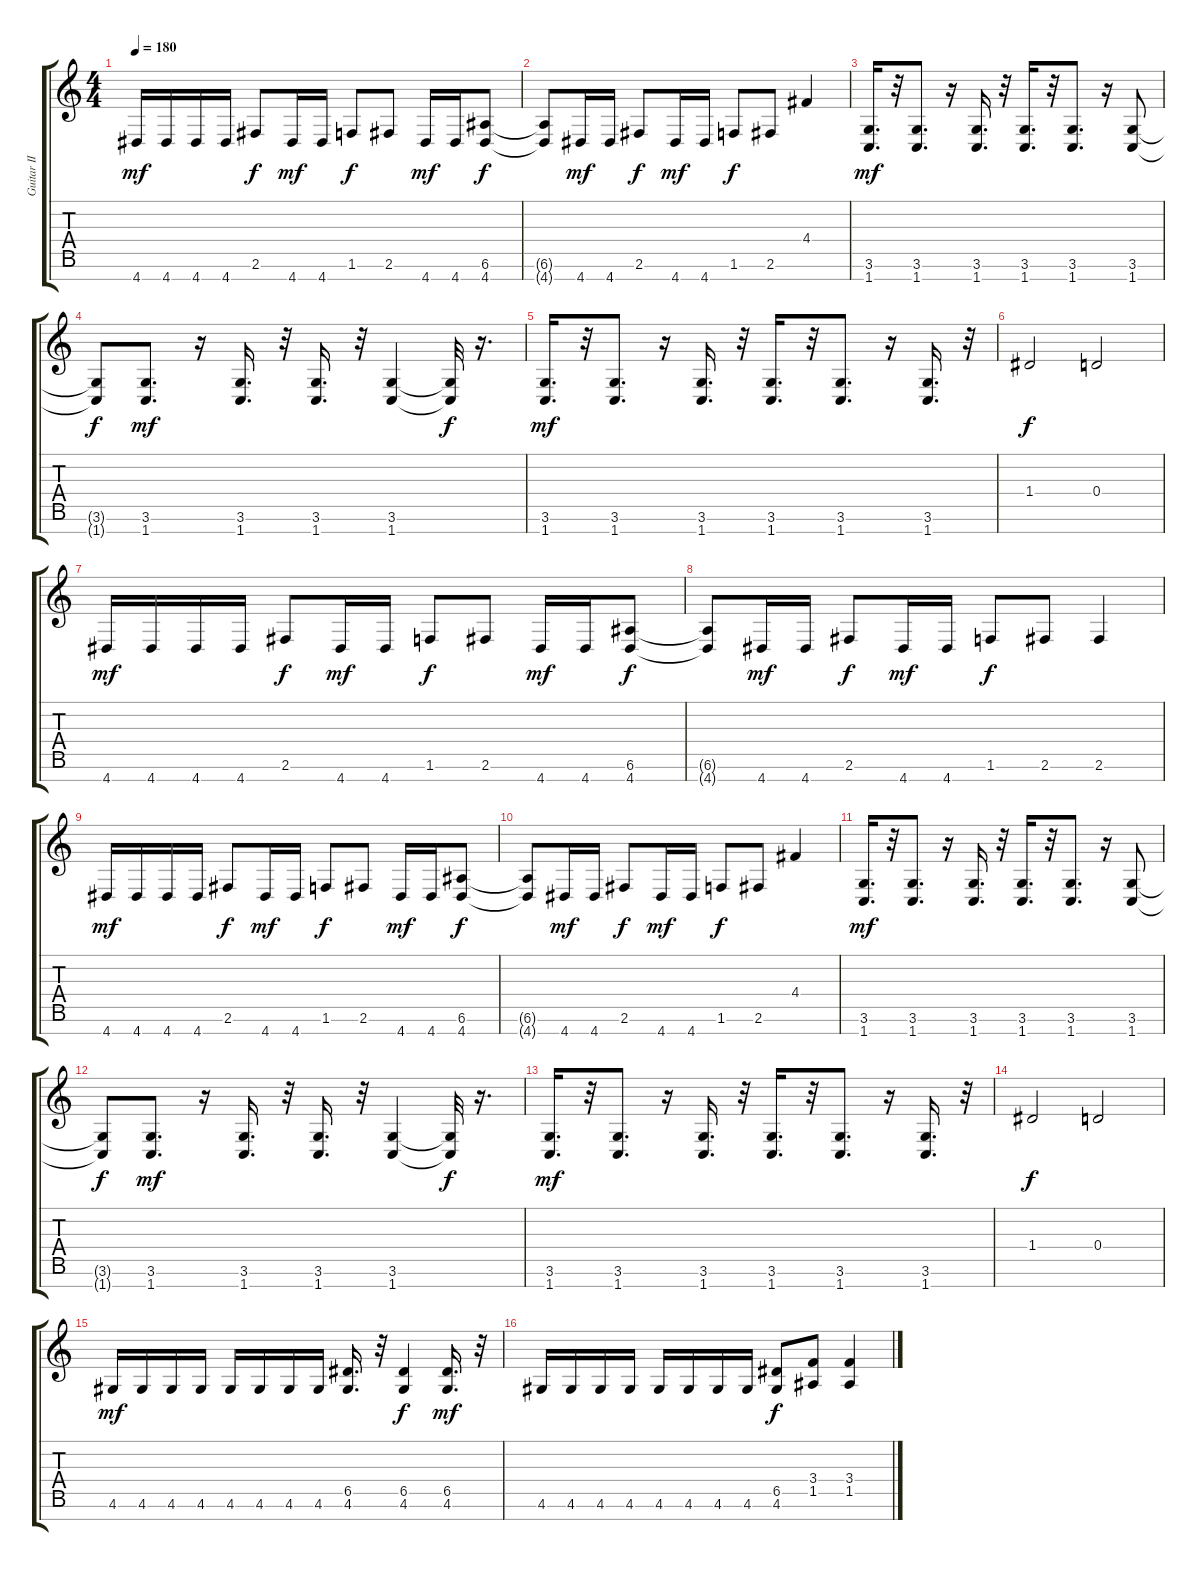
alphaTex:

\track ("Guitar II" "Guitar II") {instrument distortionguitar}
\staff {score tabs}
\tuning (E4 B3 G3 D3 A2 E2 B1) {hide}
\ts (4 4)
\tempo 180
\clef g2
\ks c
4.7.16{dy mf} 4.7.16 4.7.16 4.7.16 2.6.8{dy f} 4.7.16{dy mf} 4.7.16 1.6.8{dy f} 2.6.8 4.7.16{dy mf} 4.7.16 (6.6 4.7).8{dy f} |
(6.6{t} 4.7{t}).8 4.7.16{dy mf} 4.7.16 2.6.8{dy f} 4.7.16{dy mf} 4.7.16 1.6.8{dy f} 2.6.8 4.4.4 |
(3.6 1.7).16{d dy mf} r.32 (3.6 1.7).8{d} r.16 (3.6 1.7).16{d} r.32 (3.6 1.7).16{d} r.32 (3.6 1.7).8{d} r.16 (3.6 1.7).8 |
(3.6{t} 1.7{t}).8{dy f} (3.6 1.7).8{d dy mf} r.16 (3.6 1.7).16{d} r.32 (3.6 1.7).16{d} r.32 (3.6 1.7).4 (3.6{t} 1.7{t}).32{dy f} r.16{d} |
(3.6 1.7).16{d dy mf} r.32 (3.6 1.7).8{d} r.16 (3.6 1.7).16{d} r.32 (3.6 1.7).16{d} r.32 (3.6 1.7).8{d} r.16 (3.6 1.7).16{d} r.32 |
1.4.2{dy f} 0.4.2 |
4.7.16{dy mf} 4.7.16 4.7.16 4.7.16 2.6.8{dy f} 4.7.16{dy mf} 4.7.16 1.6.8{dy f} 2.6.8 4.7.16{dy mf} 4.7.16 (6.6 4.7).8{dy f} |
(6.6{t} 4.7{t}).8 4.7.16{dy mf} 4.7.16 2.6.8{dy f} 4.7.16{dy mf} 4.7.16 1.6.8{dy f} 2.6.8 2.6.4 |
4.7.16{dy mf} 4.7.16 4.7.16 4.7.16 2.6.8{dy f} 4.7.16{dy mf} 4.7.16 1.6.8{dy f} 2.6.8 4.7.16{dy mf} 4.7.16 (6.6 4.7).8{dy f} |
(6.6{t} 4.7{t}).8 4.7.16{dy mf} 4.7.16 2.6.8{dy f} 4.7.16{dy mf} 4.7.16 1.6.8{dy f} 2.6.8 4.4.4 |
(3.6 1.7).16{d dy mf} r.32 (3.6 1.7).8{d} r.16 (3.6 1.7).16{d} r.32 (3.6 1.7).16{d} r.32 (3.6 1.7).8{d} r.16 (3.6 1.7).8 |
(3.6{t} 1.7{t}).8{dy f} (3.6 1.7).8{d dy mf} r.16 (3.6 1.7).16{d} r.32 (3.6 1.7).16{d} r.32 (3.6 1.7).4 (3.6{t} 1.7{t}).32{dy f} r.16{d} |
(3.6 1.7).16{d dy mf} r.32 (3.6 1.7).8{d} r.16 (3.6 1.7).16{d} r.32 (3.6 1.7).16{d} r.32 (3.6 1.7).8{d} r.16 (3.6 1.7).16{d} r.32 |
1.4.2{dy f} 0.4.2 |
4.6.16{dy mf} 4.6.16 4.6.16 4.6.16 4.6.16 4.6.16 4.6.16 4.6.16 (6.5 4.6).16{d} r.32 (6.5 4.6).4{dy f} (6.5 4.6).16{d dy mf} r.32 |
4.6.16 4.6.16 4.6.16 4.6.16 4.6.16 4.6.16 4.6.16 4.6.16 (6.5 4.6).8{dy f} (3.4 1.5).8 (3.4 1.5).4
